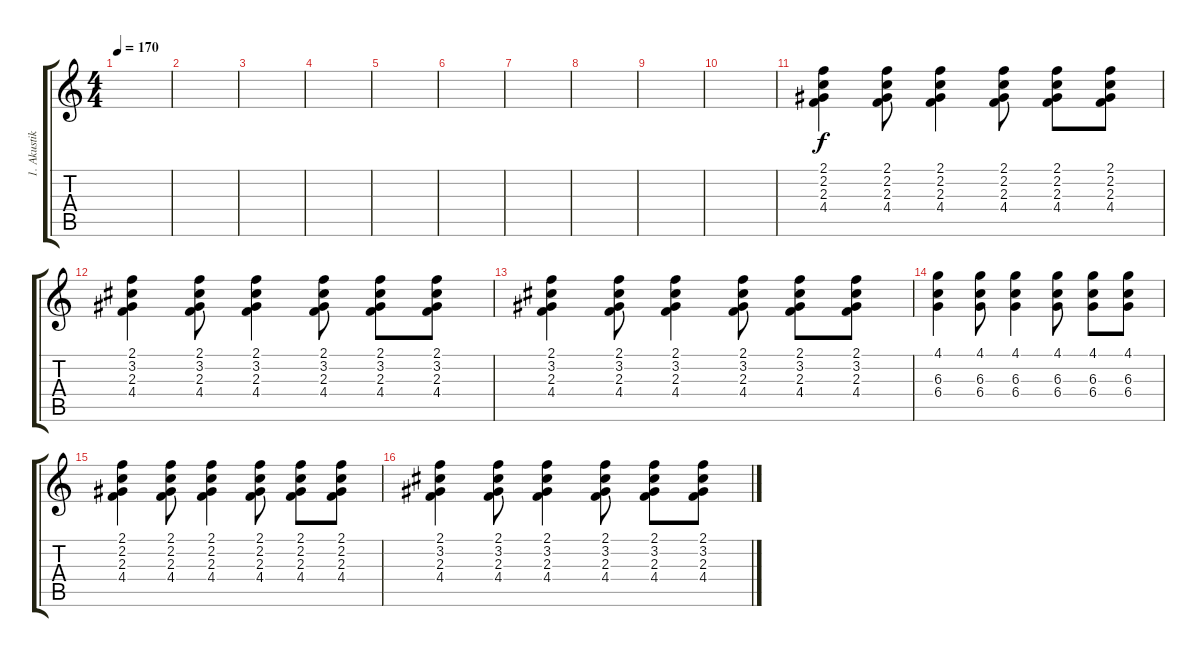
\track ("1. Akustik-Gitarre" "1. Akustik") {instrument acousticguitarnylon}
\staff {score tabs}
\tuning (Eb4 Bb3 Gb3 Db3 Ab2 Eb2) {hide}
\ts (4 4)
\tempo 170
\clef g2
\ks c
|
|
|
|
|
|
|
|
|
|
(2.1 2.2 2.3 4.4).4{dy f} (2.1 2.2 2.3 4.4).8 (2.1 2.2 2.3 4.4).4 (2.1 2.2 2.3 4.4).8 (2.1 2.2 2.3 4.4).8 (2.1 2.2 2.3 4.4).8 |
(2.1 3.2 2.3 4.4).4 (2.1 3.2 2.3 4.4).8 (2.1 3.2 2.3 4.4).4 (2.1 3.2 2.3 4.4).8 (2.1 3.2 2.3 4.4).8 (2.1 3.2 2.3 4.4).8 |
(2.1 3.2 2.3 4.4).4 (2.1 3.2 2.3 4.4).8 (2.1 3.2 2.3 4.4).4 (2.1 3.2 2.3 4.4).8 (2.1 3.2 2.3 4.4).8 (2.1 3.2 2.3 4.4).8 |
(4.1 6.3 6.4).4 (4.1 6.3 6.4).8 (4.1 6.3 6.4).4 (4.1 6.3 6.4).8 (4.1 6.3 6.4).8 (4.1 6.3 6.4).8 |
(2.1 2.2 2.3 4.4).4 (2.1 2.2 2.3 4.4).8 (2.1 2.2 2.3 4.4).4 (2.1 2.2 2.3 4.4).8 (2.1 2.2 2.3 4.4).8 (2.1 2.2 2.3 4.4).8 |
(2.1 3.2 2.3 4.4).4 (2.1 3.2 2.3 4.4).8 (2.1 3.2 2.3 4.4).4 (2.1 3.2 2.3 4.4).8 (2.1 3.2 2.3 4.4).8 (2.1 3.2 2.3 4.4).8
